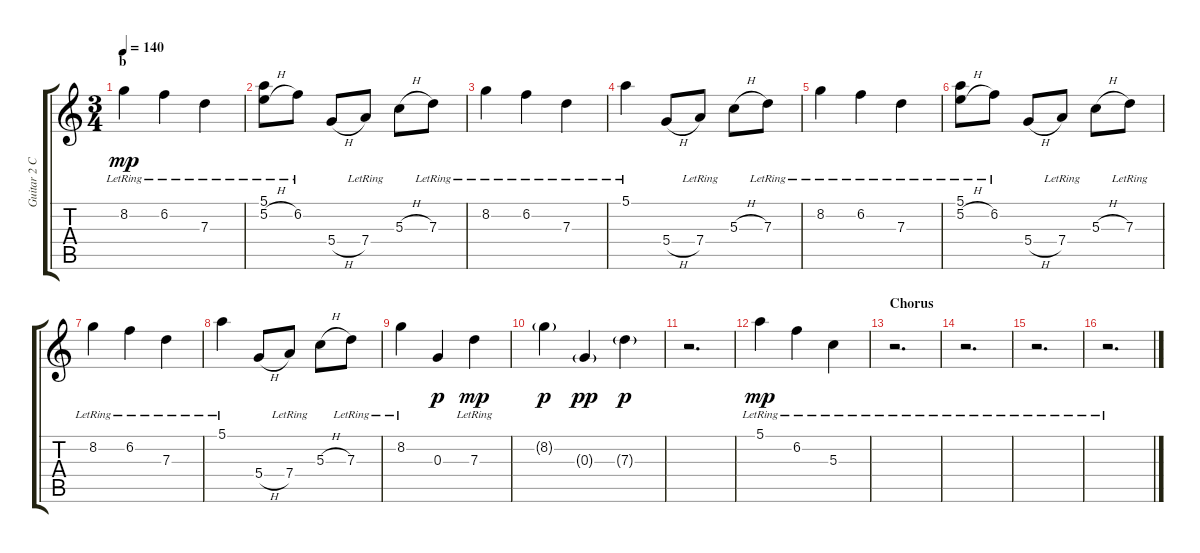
\track ("Guitar 2 Clean" "Guitar 2 C") {instrument electricguitarclean}
\staff {score tabs}
\tuning (E4 B3 G3 D3 A2 D2) {hide}
\ts (3 4)
\section ("" "b")
\tempo 140
\clef g2
\ks c
8.2{lr}.4{dy mp} 6.2{lr}.4 7.3{lr}.4 |
(5.1{lr} 5.2{h}).8 6.2{lr}.8 5.4{h}.8 7.4{lr}.8 5.3{h}.8 7.3{lr}.8 |
8.2{lr}.4 6.2{lr}.4 7.3{lr}.4 |
5.1{lr}.4 5.4{h}.8 7.4{lr}.8 5.3{h}.8 7.3{lr}.8 |
8.2{lr}.4 6.2{lr}.4 7.3{lr}.4 |
(5.1{lr} 5.2{h}).8 6.2{lr}.8 5.4{h}.8 7.4{lr}.8 5.3{h}.8 7.3{lr}.8 |
8.2{lr}.4 6.2{lr}.4 7.3{lr}.4 |
5.1{lr}.4 5.4{h}.8 7.4{lr}.8 5.3{h}.8 7.3{lr}.8 |
8.2{lr}.4 0.3.4{dy p} 7.3{lr}.4{dy mp} |
8.2{g}.4{dy p} 0.3{g}.4{dy pp} 7.3{g}.4{dy p} |
r.2{d} |
5.1{lr}.4{dy mp} 6.2{lr}.4 5.3{lr}.4 |
\section ("" "Chorus")
r.2{d} |
r.2{d} |
r.2{d} |
r.2{d}
